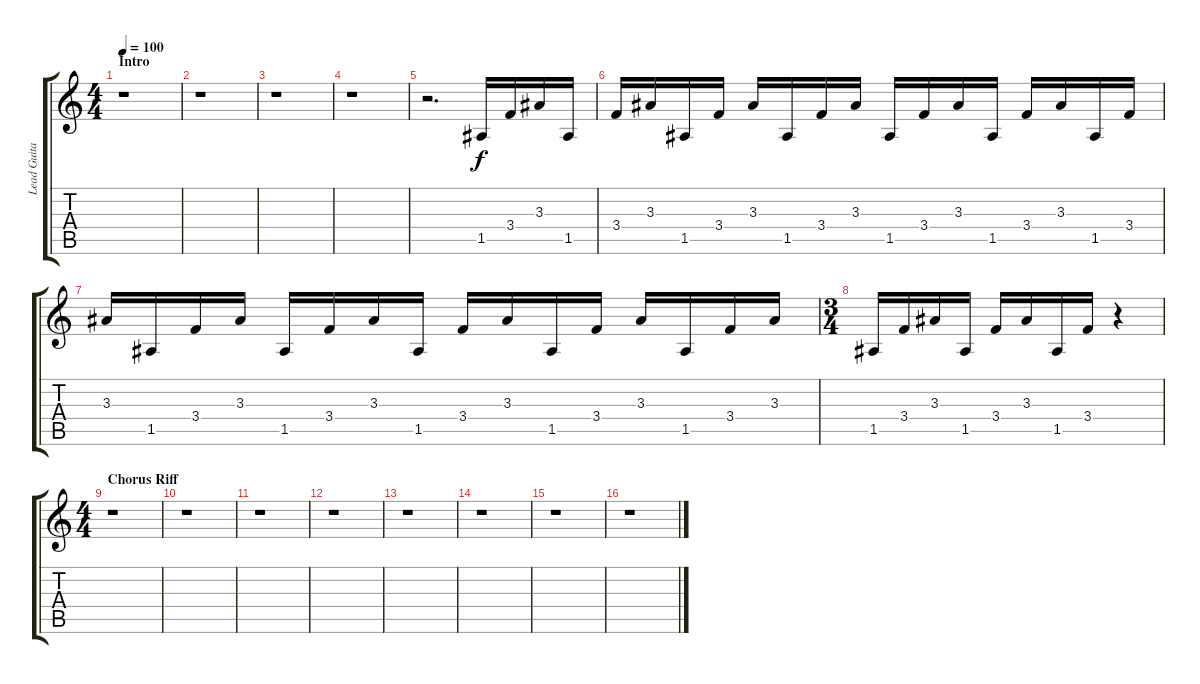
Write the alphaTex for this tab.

\track ("Lead Guitar" "Lead Guita") {instrument distortionguitar}
\staff {score tabs}
\tuning (E4 B3 G3 D3 A2 E2) {hide}
\ts (4 4)
\section ("" "Intro")
\tempo 100
\clef g2
\ks c
r.1{dy f instrument distortionguitar} |
r.1 |
r.1 |
r.1 |
r.2{d} 1.5.16 3.4.16 3.3.16 1.5.16 |
3.4.16 3.3.16 1.5.16 3.4.16 3.3.16 1.5.16 3.4.16 3.3.16 1.5.16 3.4.16 3.3.16 1.5.16 3.4.16 3.3.16 1.5.16 3.4.16 |
3.3.16 1.5.16 3.4.16 3.3.16 1.5.16 3.4.16 3.3.16 1.5.16 3.4.16 3.3.16 1.5.16 3.4.16 3.3.16 1.5.16 3.4.16 3.3.16 |
\ts (3 4)
1.5.16 3.4.16 3.3.16 1.5.16 3.4.16 3.3.16 1.5.16 3.4.16 r.4 |
\ts (4 4)
\section ("" "Chorus Riff")
r.1 |
r.1 |
r.1 |
r.1 |
r.1 |
r.1 |
r.1 |
r.1
